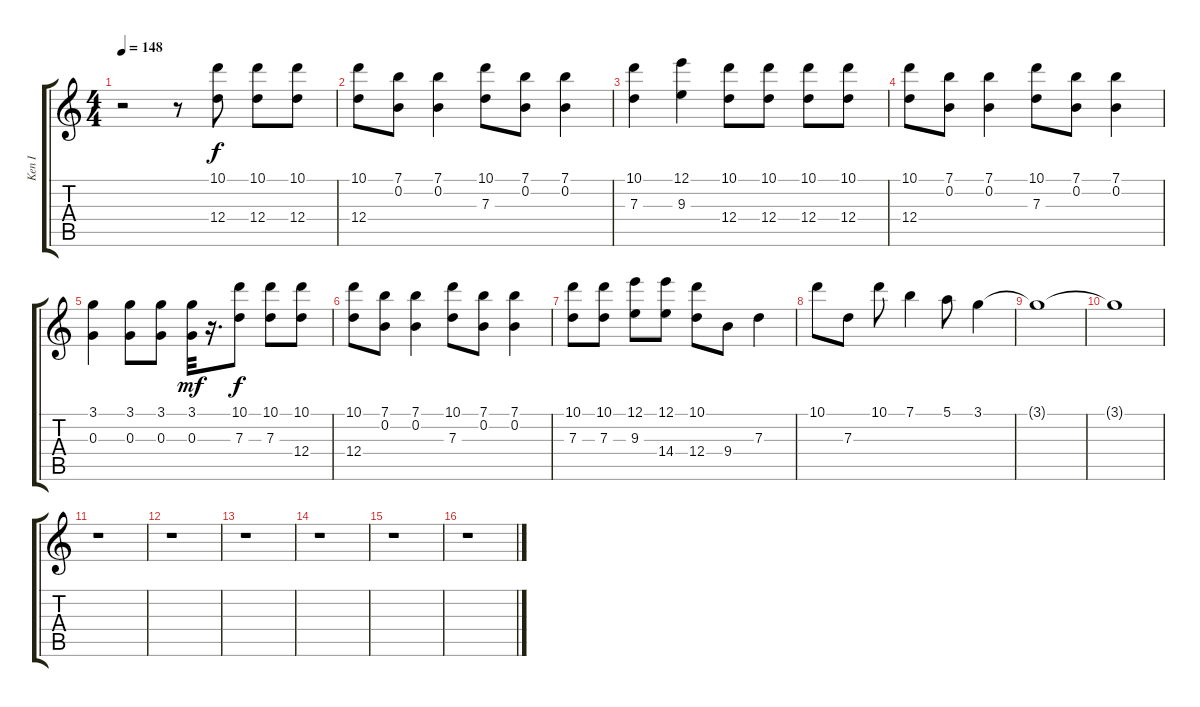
\track ("Ken I" "Ken I") {instrument distortionguitar}
\staff {score tabs}
\tuning (E4 B3 G3 D3 A2 E2) {hide}
\ts (4 4)
\tempo 148
\clef g2
\ks c
r.2{dy f} r.8 (10.1 12.4).8{volume 12} (10.1 12.4).8{volume 12} (10.1 12.4).8{volume 12} |
(10.1 12.4).8 (7.1 0.2).8 (7.1 0.2).4 (10.1 7.3).8 (7.1 0.2).8 (7.1 0.2).4 |
(10.1 7.3).4 (12.1 9.3).4 (10.1 12.4).8 (10.1 12.4).8 (10.1 12.4).8 (10.1 12.4).8 |
(10.1 12.4).8 (7.1 0.2).8 (7.1 0.2).4 (10.1 7.3).8 (7.1 0.2).8 (7.1 0.2).4 |
(3.1 0.3).4 (3.1 0.3).8 (3.1 0.3).8 (3.1 0.3).32{dy mf} r.16{d} (10.1 7.3).8{dy f} (10.1 7.3).8 (10.1 12.4).8 |
(10.1 12.4).8 (7.1 0.2).8 (7.1 0.2).4 (10.1 7.3).8 (7.1 0.2).8 (7.1 0.2).4 |
(10.1 7.3).8 (10.1 7.3).8 (12.1 9.3).8 (12.1 14.4).8 (10.1 12.4).8 9.4.8 7.3.4{volume 12} |
10.1.8 7.3.8 10.1.8 7.1.4 5.1.8 3.1.4 |
3.1{t}.1 |
3.1{t}.1 |
r.1 |
r.1 |
r.1 |
r.1 |
r.1 |
r.1
